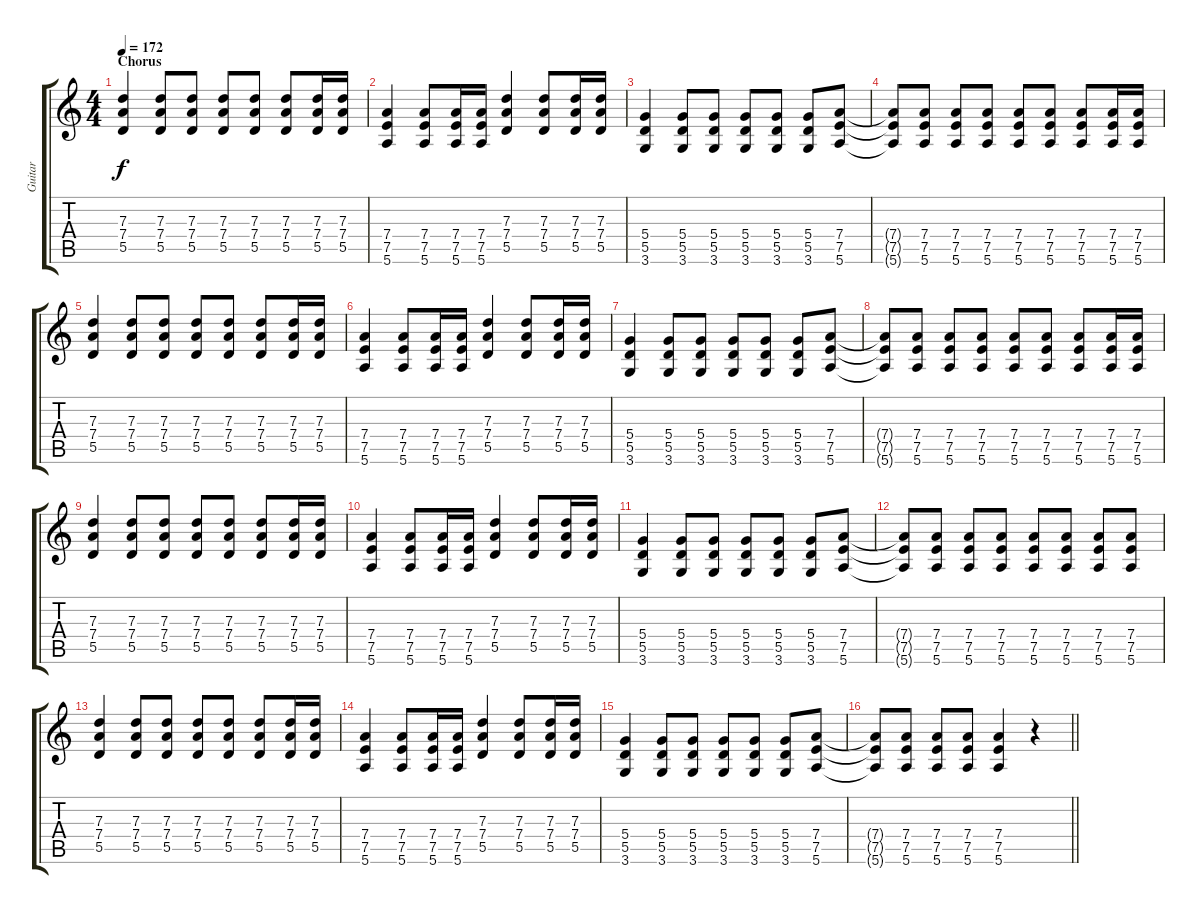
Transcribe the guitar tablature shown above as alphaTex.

\track ("Guitar" "Guitar") {instrument distortionguitar}
\staff {score tabs}
\tuning (E4 B3 G3 D3 A2 E2) {hide}
\ts (4 4)
\section ("" "Chorus")
\tempo 172
\clef g2
\ks c
(7.3 7.4 5.5).4{dy f} (7.3 7.4 5.5).8 (7.3 7.4 5.5).8 (7.3 7.4 5.5).8 (7.3 7.4 5.5).8 (7.3 7.4 5.5).8 (7.3 7.4 5.5).16 (7.3 7.4 5.5).16 |
(7.4 7.5 5.6).4 (7.4 7.5 5.6).8 (7.4 7.5 5.6).16 (7.4 7.5 5.6).16 (7.3 7.4 5.5).4 (7.3 7.4 5.5).8 (7.3 7.4 5.5).16 (7.3 7.4 5.5).16 |
(5.4 5.5 3.6).4 (5.4 5.5 3.6).8 (5.4 5.5 3.6).8 (5.4 5.5 3.6).8 (5.4 5.5 3.6).8 (5.4 5.5 3.6).8 (7.4 7.5 5.6).8 |
(7.4{t} 7.5{t} 5.6{t}).8 (7.4 7.5 5.6).8 (7.4 7.5 5.6).8 (7.4 7.5 5.6).8 (7.4 7.5 5.6).8 (7.4 7.5 5.6).8 (7.4 7.5 5.6).8 (7.4 7.5 5.6).16 (7.4 7.5 5.6).16 |
(7.3 7.4 5.5).4 (7.3 7.4 5.5).8 (7.3 7.4 5.5).8 (7.3 7.4 5.5).8 (7.3 7.4 5.5).8 (7.3 7.4 5.5).8 (7.3 7.4 5.5).16 (7.3 7.4 5.5).16 |
(7.4 7.5 5.6).4 (7.4 7.5 5.6).8 (7.4 7.5 5.6).16 (7.4 7.5 5.6).16 (7.3 7.4 5.5).4 (7.3 7.4 5.5).8 (7.3 7.4 5.5).16 (7.3 7.4 5.5).16 |
(5.4 5.5 3.6).4 (5.4 5.5 3.6).8 (5.4 5.5 3.6).8 (5.4 5.5 3.6).8 (5.4 5.5 3.6).8 (5.4 5.5 3.6).8 (7.4 7.5 5.6).8 |
(7.4{t} 7.5{t} 5.6{t}).8 (7.4 7.5 5.6).8 (7.4 7.5 5.6).8 (7.4 7.5 5.6).8 (7.4 7.5 5.6).8 (7.4 7.5 5.6).8 (7.4 7.5 5.6).8 (7.4 7.5 5.6).16 (7.4 7.5 5.6).16 |
(7.3 7.4 5.5).4 (7.3 7.4 5.5).8 (7.3 7.4 5.5).8 (7.3 7.4 5.5).8 (7.3 7.4 5.5).8 (7.3 7.4 5.5).8 (7.3 7.4 5.5).16 (7.3 7.4 5.5).16 |
(7.4 7.5 5.6).4 (7.4 7.5 5.6).8 (7.4 7.5 5.6).16 (7.4 7.5 5.6).16 (7.3 7.4 5.5).4 (7.3 7.4 5.5).8 (7.3 7.4 5.5).16 (7.3 7.4 5.5).16 |
(5.4 5.5 3.6).4 (5.4 5.5 3.6).8 (5.4 5.5 3.6).8 (5.4 5.5 3.6).8 (5.4 5.5 3.6).8 (5.4 5.5 3.6).8 (7.4 7.5 5.6).8 |
(7.4{t} 7.5{t} 5.6{t}).8 (7.4 7.5 5.6).8 (7.4 7.5 5.6).8 (7.4 7.5 5.6).8 (7.4 7.5 5.6).8 (7.4 7.5 5.6).8 (7.4 7.5 5.6).8 (7.4 7.5 5.6).8 |
(7.3 7.4 5.5).4 (7.3 7.4 5.5).8 (7.3 7.4 5.5).8 (7.3 7.4 5.5).8 (7.3 7.4 5.5).8 (7.3 7.4 5.5).8 (7.3 7.4 5.5).16 (7.3 7.4 5.5).16 |
(7.4 7.5 5.6).4 (7.4 7.5 5.6).8 (7.4 7.5 5.6).16 (7.4 7.5 5.6).16 (7.3 7.4 5.5).4 (7.3 7.4 5.5).8 (7.3 7.4 5.5).16 (7.3 7.4 5.5).16 |
(5.4 5.5 3.6).4 (5.4 5.5 3.6).8 (5.4 5.5 3.6).8 (5.4 5.5 3.6).8 (5.4 5.5 3.6).8 (5.4 5.5 3.6).8 (7.4 7.5 5.6).8 |
\barLineRight lightlight
(7.4{t} 7.5{t} 5.6{t}).8 (7.4 7.5 5.6).8 (7.4 7.5 5.6).8 (7.4 7.5 5.6).8 (7.4 7.5 5.6).4 r.4
